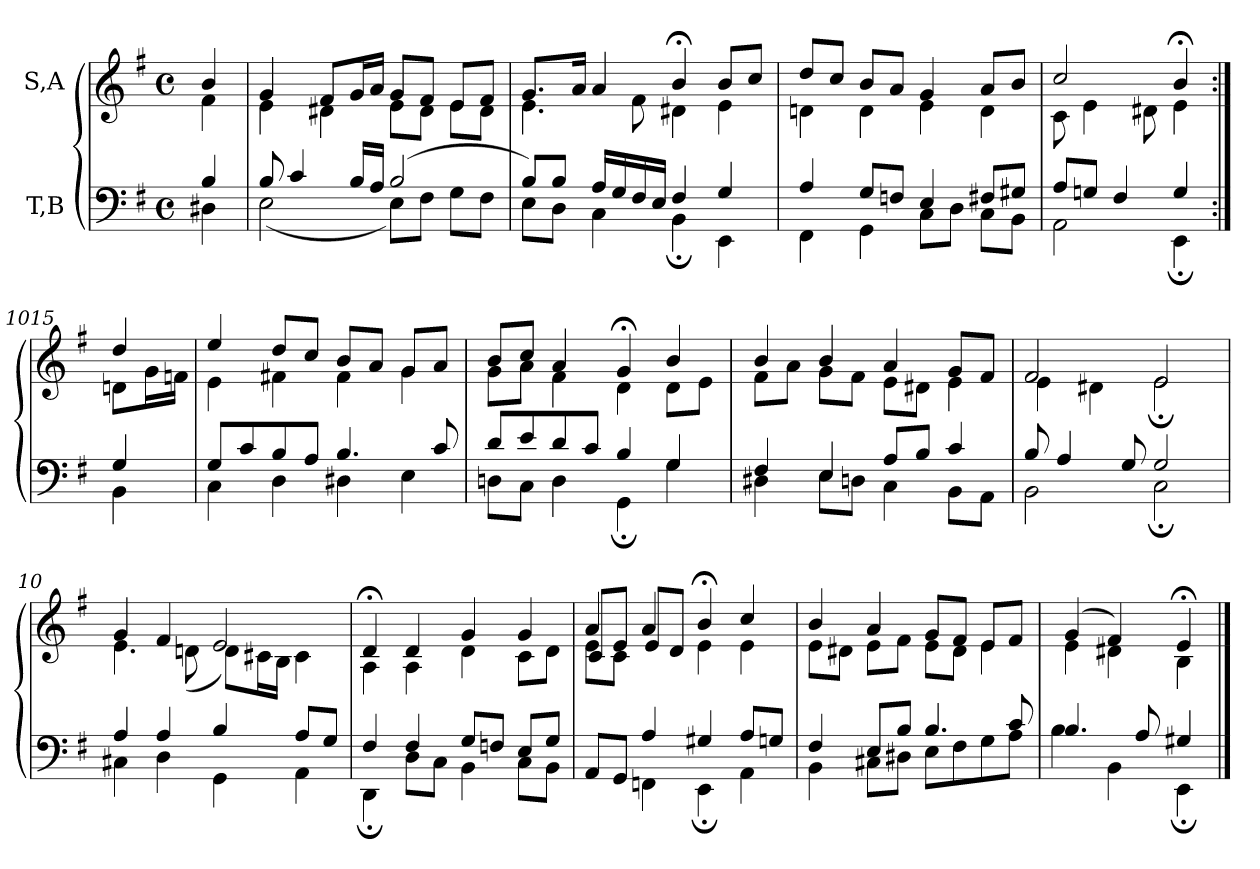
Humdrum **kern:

**kern	**kern
*part2	*part1
*staff2	*staff1
*I"T,B	*I"S,A
*clefF4	*clefG2
*k[f#]	*k[f#]
*M4/4	*M4/4
*met(c)	*met(c)
=	=
*^	*^
4B	4D#X	4b	4f#
=1	=1	=1	=1
8B	(<2E	4g	4e
4c	.	.	.
.	.	8f#L	4d#X
16BLL	.	16gL	.
16AJJ	.	16aJJ	.
(>2B	8EL)	8gL	8eL
.	8F#J	8f#J	8d#J
.	8GL	8eL	8eL
.	8F#J	8f#J	8d#J
=2	=2	=2	=2
8BL)	8EL	8.gL	4.e
8BJ	8DJ	.	.
.	.	16aJk	.
16ALL	4C	4a	.
16G	.	.	.
16F#	.	.	8f#
16EJJ	.	.	.
4F#	4BB;	4b;<	4d#X
4G	4EE	8bL	4e
.	.	8ccJ	.
=3	=3	=3	=3
4A	4FF#	8ddL	4dn
.	.	8ccJ	.
8GL	4GG	8bL	4d
8FnJ	.	8aJ	.
4E	8CL	4g	4e
.	8DJ	.	.
8F#XL	8CL	8aL	4d
8G#XJ	8BBJ	8bJ	.
=1014	=1014	=1014	=1014
8AL	2AA	2cc	8c
8GnJ	.	.	4e
4F#	.	.	.
.	.	.	8d#X
4G	4EE;	4b;<	4e
=1015:|!	=1015:|!	=1015:|!	=1015:|!
4G	4BB	4dd	8dnL
.	.	.	16gL
.	.	.	16fnJJ
=6	=6	=6	=6
8GL	4C	4ee	4e
8c	.	.	.
8B	4D	8ddL	4f#X
8AJ	.	8ccJ	.
4.B	4D#X	8bL	4f#
.	.	8aJ	.
.	4E	8gL	4g
8c	.	8aJ	.
=7	=7	=7	=7
8dL	8DnL	8bL	8gL
8e	8CJ	8ccJ	8aJ
8d	4D	4a	4f#
8cJ	.	.	.
4B	4GG;	4g;<	4d
4G	4G	4b	8dL
.	.	.	8eJ
=8	=8	=8	=8
4F#	4D#X	4b	8f#L
.	.	.	8aJ
4E	8EL	4b	8gL
.	8DnJ	.	8f#J
8AL	4C	4a	8eL
8BJ	.	.	8d#XJ
4c	8BBL	8gL	4e
.	8AAJ	8f#J	.
=9	=9	=9	=9
8B	2BB	2f#	4e
4A	.	.	.
.	.	.	4d#X
8G	.	.	.
2G	2C;	2e	2e;<
=10	=10	=10	=10
4A	4C#X	4g	4.e
4A	4D	4f#	.
.	.	.	(<8dn
4B	4GG	2e	8dL)
.	.	.	16c#XL
.	.	.	16BJJ
8AL	4AA	.	4c#
8GJ	.	.	.
=11	=11	=11	=11
4F#	4DD;	4d;<	4A
4F#	8DL	4d	4A
.	8CJ	.	.
8GL	4BB	4g	4d
8FnJ	.	.	.
8EL	8CL	4g	8cL
8GJ	8BBJ	.	8dJ
=12	=12	=12	=12
*	*^	*^	*^
2ryy	8AAL	4ryy	4a	8eL	8cL	4ryy
.	8GGJ	.	.	8cJ	8eJ	.
.	4FFn	4A	4a	4ryy	8eL	4ryy
.	.	.	.	.	8dJ	.
4G#X	4EE;	2ryy	4b;<	4e	2ryy	2ryy
8AL	4AA	.	4cc	4e	.	.
8GnJ	.	.	.	.	.	.
*	*v	*v	*	*	*	*
*	*	*	*v	*v	*v
=13	=13	=13	=13
4F#	4BB	4b	8eL
.	.	.	8d#XJ
8EL	8C#XL	4a	8eL
8BJ	8D#XJ	.	8f#J
4.B	8EL	8gL	8eL
.	8F#	8f#J	8d#J
.	8G	8eL	4e
8c	8AJ	8f#J	.
=1024	=1024	=1024	=1024
4.B	4B	(>4g	4e
.	4BB	4f#)	4d#X
8A	.	.	.
4G#X	4EE;	4e;<	4B
*v	*v	*	*
*	*v	*v
==	==
*-	*-
